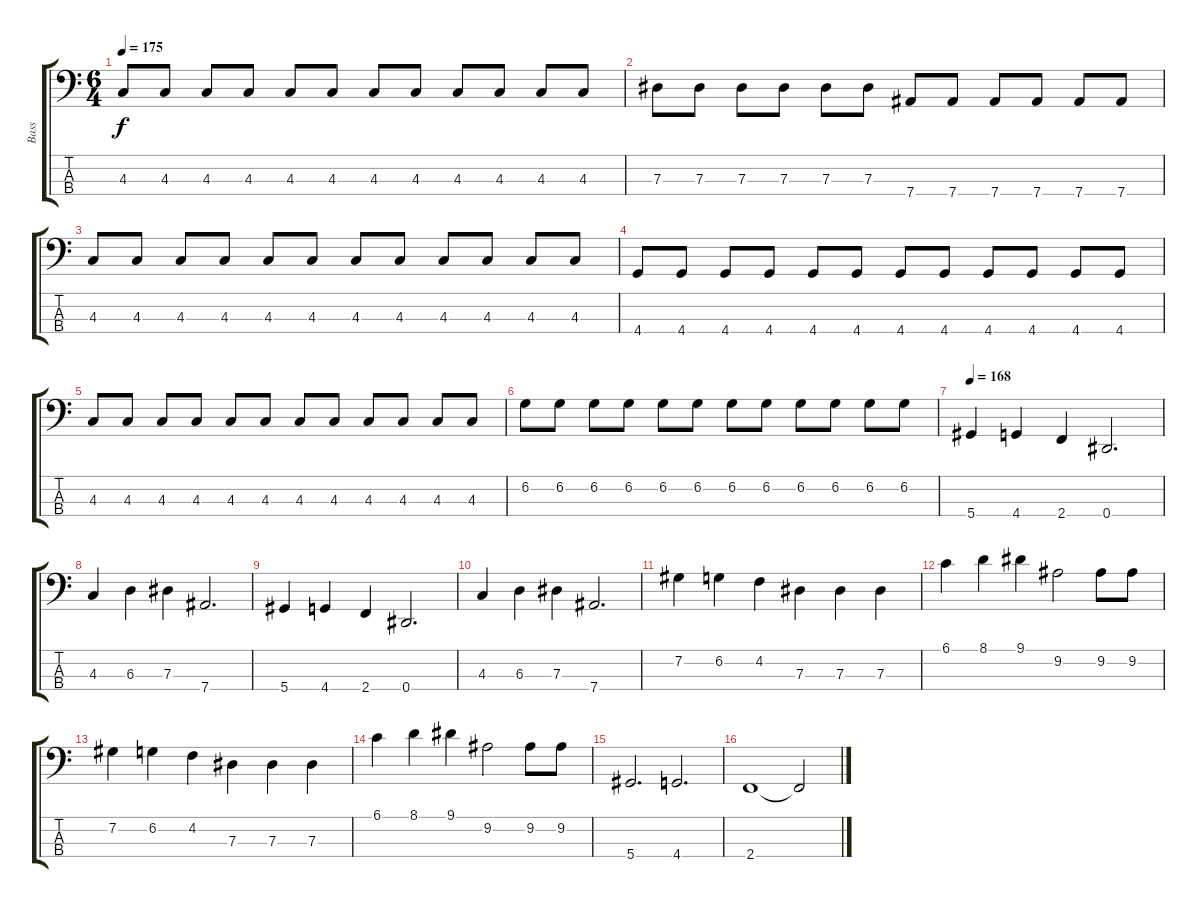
\track ("Bass" "Bass") {instrument electricbasspick}
\staff {score tabs}
\tuning (Gb2 Db2 Ab1 Eb1) {hide}
\ts (6 4)
\tempo 175
\clef f4
\ks c
4.3.8{dy f} 4.3.8 4.3.8 4.3.8 4.3.8 4.3.8 4.3.8 4.3.8 4.3.8 4.3.8 4.3.8 4.3.8 |
7.3.8 7.3.8 7.3.8 7.3.8 7.3.8 7.3.8 7.4.8 7.4.8 7.4.8 7.4.8 7.4.8 7.4.8 |
4.3.8 4.3.8 4.3.8 4.3.8 4.3.8 4.3.8 4.3.8 4.3.8 4.3.8 4.3.8 4.3.8 4.3.8 |
4.4.8 4.4.8 4.4.8 4.4.8 4.4.8 4.4.8 4.4.8 4.4.8 4.4.8 4.4.8 4.4.8 4.4.8 |
4.3.8 4.3.8 4.3.8 4.3.8 4.3.8 4.3.8 4.3.8 4.3.8 4.3.8 4.3.8 4.3.8 4.3.8 |
6.2.8 6.2.8 6.2.8 6.2.8 6.2.8 6.2.8 6.2.8 6.2.8 6.2.8 6.2.8 6.2.8 6.2.8 |
\tempo 168
5.4.4 4.4.4 2.4.4 0.4.2{d} |
4.3.4 6.3.4 7.3.4 7.4.2{d} |
5.4.4 4.4.4 2.4.4 0.4.2{d} |
4.3.4 6.3.4 7.3.4 7.4.2{d} |
7.2.4 6.2.4 4.2.4 7.3.4 7.3.4 7.3.4 |
6.1.4 8.1.4 9.1.4 9.2.2 9.2.8 9.2.8 |
7.2.4 6.2.4 4.2.4 7.3.4 7.3.4 7.3.4 |
6.1.4 8.1.4 9.1.4 9.2.2 9.2.8 9.2.8 |
5.4.2{d} 4.4.2{d} |
2.4.1 2.4{t}.2
